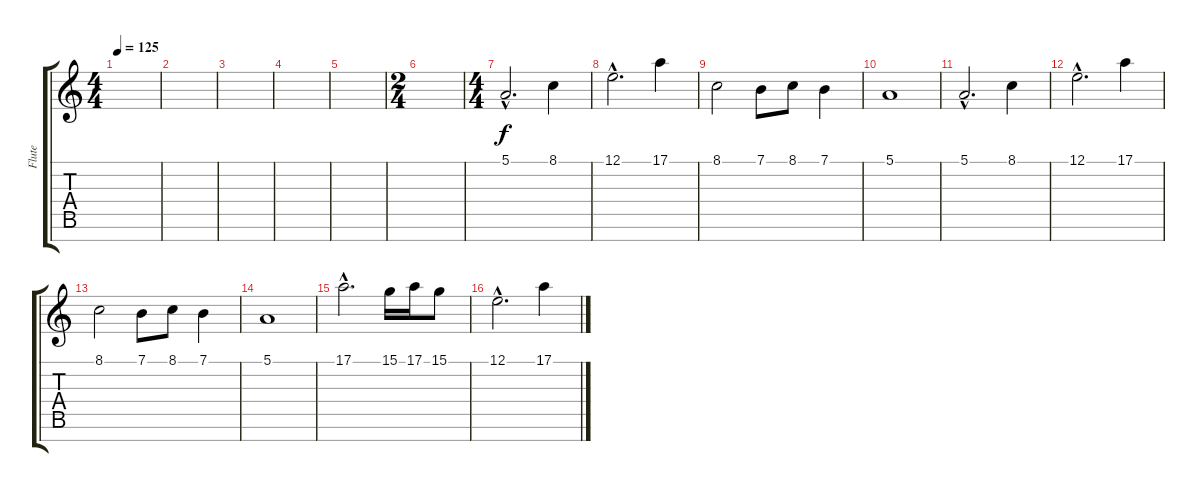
\track ("Flute" "Flute") {instrument piccolo}
\staff {score tabs}
\tuning (E4 B3 G3 D3 A2 E2 B1) {hide}
\ts (4 4)
\tempo 125
\clef g2
\ks c
|
|
|
|
|
\ts (2 4)
|
\ts (4 4)
5.1{hac}.2{d} 8.1.4 |
12.1{hac}.2{d} 17.1.4 |
8.1.2 7.1.8 8.1.8 7.1.4 |
5.1.1 |
5.1{hac}.2{d} 8.1.4 |
12.1{hac}.2{d} 17.1.4 |
8.1.2 7.1.8 8.1.8 7.1.4 |
5.1.1 |
17.1{hac}.2{d} 15.1.16 17.1.16 15.1.8 |
12.1{hac}.2{d} 17.1.4
